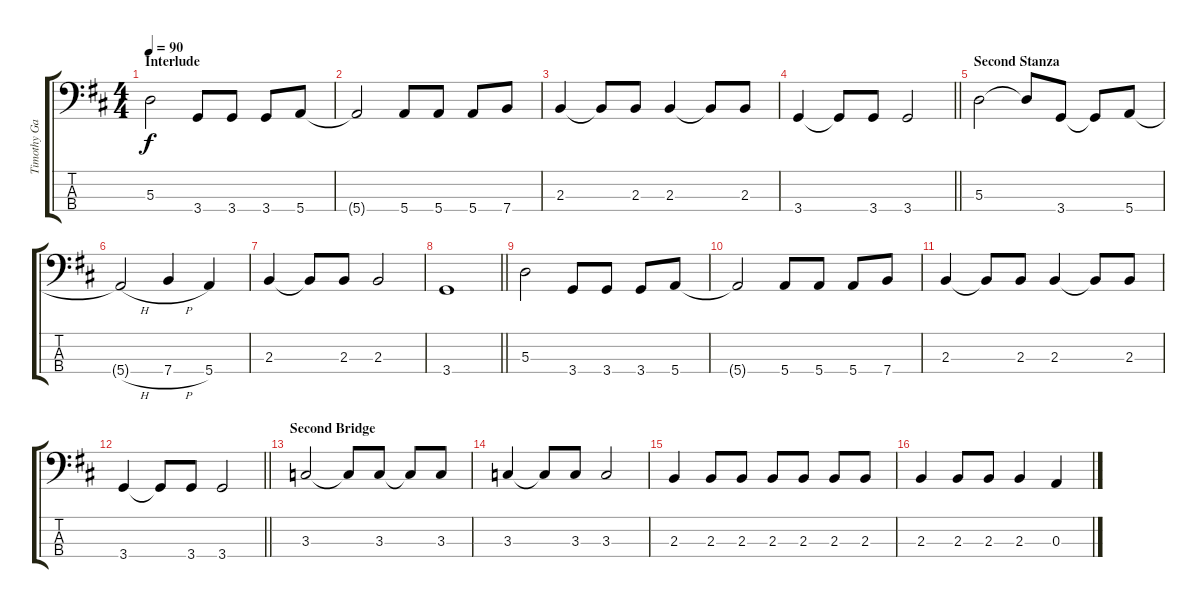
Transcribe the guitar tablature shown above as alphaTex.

\track ("Timothy Gaines [Bass Guitar]" "Timothy Ga") {instrument electricbassfinger}
\staff {score tabs}
\tuning (G2 D2 A1 E1) {hide}
\ts (4 4)
\section ("" "Interlude")
\tempo 90
\clef f4
\ks d
5.3.2{dy f} 3.4.8 3.4.8 3.4.8 5.4.8 |
5.4{t}.2 5.4.8 5.4.8 5.4.8 7.4.8 |
2.3.4 2.3{t}.8 2.3.8 2.3.4 2.3{t}.8 2.3.8 |
\barLineRight lightlight
3.4.4 3.4{t}.8 3.4.8 3.4.2 |
\section ("" "Second Stanza")
5.3.2 5.3{t}.8 3.4.8 3.4{t}.8 5.4.8 |
5.4{h t}.2 7.4{h}.4 5.4.4 |
2.3.4 2.3{t}.8 2.3.8 2.3.2 |
\barLineRight lightlight
3.4.1 |
5.3.2 3.4.8 3.4.8 3.4.8 5.4.8 |
5.4{t}.2 5.4.8 5.4.8 5.4.8 7.4.8 |
2.3.4 2.3{t}.8 2.3.8 2.3.4 2.3{t}.8 2.3.8 |
\barLineRight lightlight
3.4.4 3.4{t}.8 3.4.8 3.4.2 |
\section ("" "Second Bridge")
3.3.2 3.3{t}.8 3.3.8 3.3{t}.8 3.3.8 |
3.3.4 3.3{t}.8 3.3.8 3.3.2 |
2.3.4 2.3.8 2.3.8 2.3.8 2.3.8 2.3.8 2.3.8 |
2.3.4 2.3.8 2.3.8 2.3.4 0.3.4
